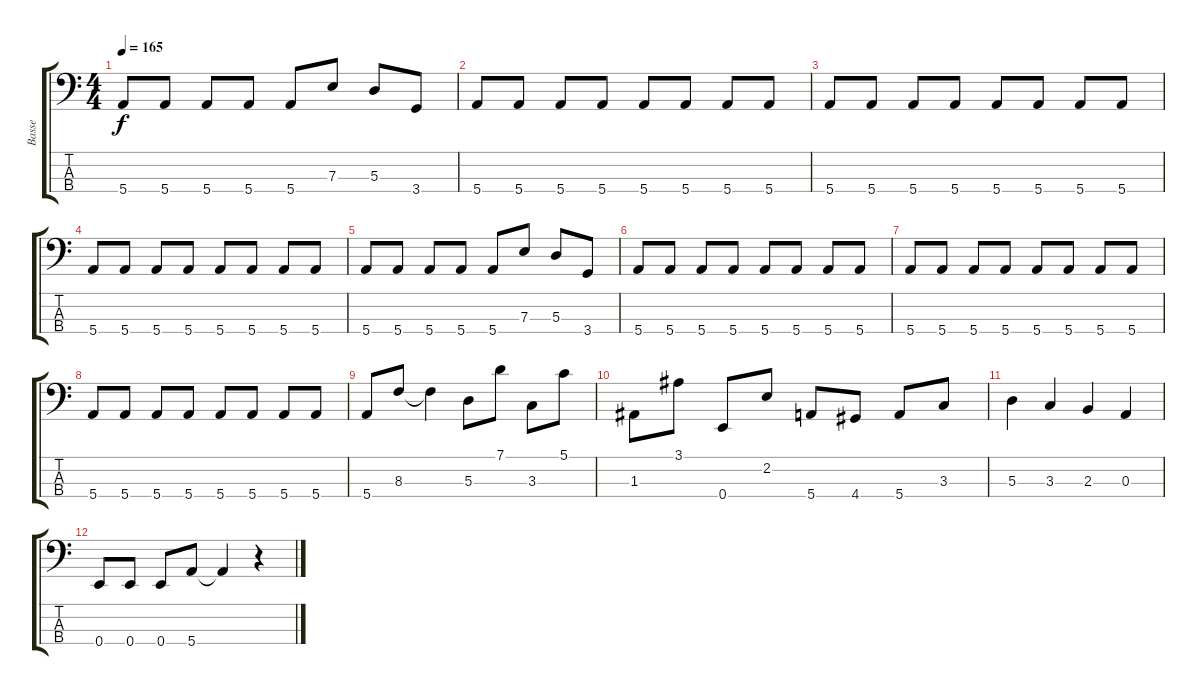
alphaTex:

\track ("Basse" "Basse") {instrument electricbasspick}
\staff {score tabs}
\tuning (G2 D2 A1 E1) {hide}
\ts (4 4)
\tempo 165
\clef f4
\ks c
5.4.8{dy f} 5.4.8 5.4.8 5.4.8 5.4.8 7.3.8 5.3.8 3.4.8 |
5.4.8 5.4.8 5.4.8 5.4.8 5.4.8 5.4.8 5.4.8 5.4.8 |
5.4.8 5.4.8 5.4.8 5.4.8 5.4.8 5.4.8 5.4.8 5.4.8 |
5.4.8 5.4.8 5.4.8 5.4.8 5.4.8 5.4.8 5.4.8 5.4.8 |
5.4.8 5.4.8 5.4.8 5.4.8 5.4.8 7.3.8 5.3.8 3.4.8 |
5.4.8 5.4.8 5.4.8 5.4.8 5.4.8 5.4.8 5.4.8 5.4.8 |
5.4.8 5.4.8 5.4.8 5.4.8 5.4.8 5.4.8 5.4.8 5.4.8 |
5.4.8 5.4.8 5.4.8 5.4.8 5.4.8 5.4.8 5.4.8 5.4.8 |
5.4.8 8.3.8 8.3{t}.4 5.3.8 7.1.8 3.3.8 5.1.8 |
1.3.8 3.1.8 0.4.8 2.2.8 5.4.8 4.4.8 5.4.8 3.3.8 |
5.3.4 3.3.4 2.3.4 0.3.4 |
0.4.8 0.4.8 0.4.8 5.4.8 5.4{t}.4 r.4
